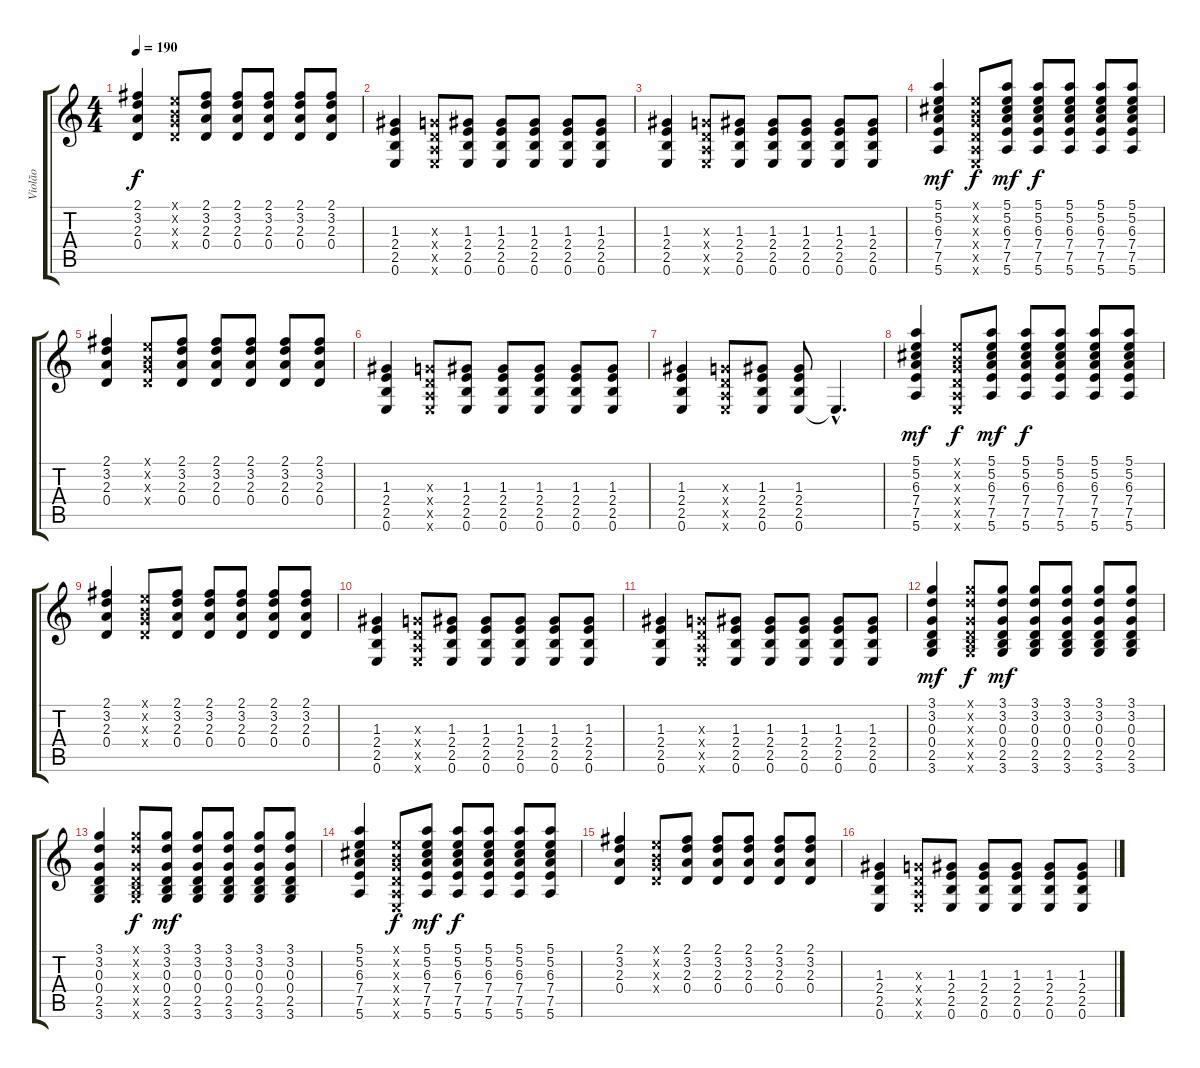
\track ("Violão" "Violão") {instrument acousticguitarsteel}
\staff {score tabs}
\tuning (E4 B3 G3 D3 A2 E2) {hide}
\ts (4 4)
\tempo 190
\clef g2
\ks c
(2.1 3.2 2.3 0.4).4{dy f} (0.1{x} 0.2{x} 0.3{x} 0.4{x}).8 (2.1 3.2 2.3 0.4).8 (2.1 3.2 2.3 0.4).8 (2.1 3.2 2.3 0.4).8 (2.1 3.2 2.3 0.4).8 (2.1 3.2 2.3 0.4).8 |
(1.3 2.4 2.5 0.6).4 (0.3{x} 0.4{x} 0.5{x} 0.6{x}).8 (1.3 2.4 2.5 0.6).8 (1.3 2.4 2.5 0.6).8 (1.3 2.4 2.5 0.6).8 (1.3 2.4 2.5 0.6).8 (1.3 2.4 2.5 0.6).8 |
(1.3 2.4 2.5 0.6).4 (0.3{x} 0.4{x} 0.5{x} 0.6{x}).8 (1.3 2.4 2.5 0.6).8 (1.3 2.4 2.5 0.6).8 (1.3 2.4 2.5 0.6).8 (1.3 2.4 2.5 0.6).8 (1.3 2.4 2.5 0.6).8 |
(5.1 5.2 6.3 7.4 7.5 5.6).4{dy mf} (0.1{x} 0.2{x} 0.3{x} 0.4{x} 0.5{x} 0.6{x}).8{dy f} (5.1 5.2 6.3 7.4 7.5 5.6).8{dy mf} (5.1 5.2 6.3 7.4 7.5 5.6).8{dy f} (5.1 5.2 6.3 7.4 7.5 5.6).8 (5.1 5.2 6.3 7.4 7.5 5.6).8 (5.1 5.2 6.3 7.4 7.5 5.6).8 |
(2.1 3.2 2.3 0.4).4 (0.1{x} 0.2{x} 0.3{x} 0.4{x}).8 (2.1 3.2 2.3 0.4).8 (2.1 3.2 2.3 0.4).8 (2.1 3.2 2.3 0.4).8 (2.1 3.2 2.3 0.4).8 (2.1 3.2 2.3 0.4).8 |
(1.3 2.4 2.5 0.6).4 (0.3{x} 0.4{x} 0.5{x} 0.6{x}).8 (1.3 2.4 2.5 0.6).8 (1.3 2.4 2.5 0.6).8 (1.3 2.4 2.5 0.6).8 (1.3 2.4 2.5 0.6).8 (1.3 2.4 2.5 0.6).8 |
(1.3 2.4 2.5 0.6).4 (0.3{x} 0.4{x} 0.5{x} 0.6{x}).8 (1.3 2.4 2.5 0.6).8 (1.3 2.4 2.5 0.6).8 0.6{hac t}.4{d} |
(5.1 5.2 6.3 7.4 7.5 5.6).4{dy mf} (0.1{x} 0.2{x} 0.3{x} 0.4{x} 0.5{x} 0.6{x}).8{dy f} (5.1 5.2 6.3 7.4 7.5 5.6).8{dy mf} (5.1 5.2 6.3 7.4 7.5 5.6).8{dy f} (5.1 5.2 6.3 7.4 7.5 5.6).8 (5.1 5.2 6.3 7.4 7.5 5.6).8 (5.1 5.2 6.3 7.4 7.5 5.6).8 |
(2.1 3.2 2.3 0.4).4 (0.1{x} 0.2{x} 0.3{x} 0.4{x}).8 (2.1 3.2 2.3 0.4).8 (2.1 3.2 2.3 0.4).8 (2.1 3.2 2.3 0.4).8 (2.1 3.2 2.3 0.4).8 (2.1 3.2 2.3 0.4).8 |
(1.3 2.4 2.5 0.6).4 (0.3{x} 0.4{x} 0.5{x} 0.6{x}).8 (1.3 2.4 2.5 0.6).8 (1.3 2.4 2.5 0.6).8 (1.3 2.4 2.5 0.6).8 (1.3 2.4 2.5 0.6).8 (1.3 2.4 2.5 0.6).8 |
(1.3 2.4 2.5 0.6).4 (0.3{x} 0.4{x} 0.5{x} 0.6{x}).8 (1.3 2.4 2.5 0.6).8 (1.3 2.4 2.5 0.6).8 (1.3 2.4 2.5 0.6).8 (1.3 2.4 2.5 0.6).8 (1.3 2.4 2.5 0.6).8 |
(3.1 3.2 0.3 0.4 2.5 3.6).4{dy mf} (3.1{x} 3.2{x} 0.3{x} 0.4{x} 2.5{x} 3.6{x}).8{dy f} (3.1 3.2 0.3 0.4 2.5 3.6).8{dy mf} (3.1 3.2 0.3 0.4 2.5 3.6).8 (3.1 3.2 0.3 0.4 2.5 3.6).8 (3.1 3.2 0.3 0.4 2.5 3.6).8 (3.1 3.2 0.3 0.4 2.5 3.6).8 |
(3.1 3.2 0.3 0.4 2.5 3.6).4 (3.1{x} 3.2{x} 0.3{x} 0.4{x} 2.5{x} 3.6{x}).8{dy f} (3.1 3.2 0.3 0.4 2.5 3.6).8{dy mf} (3.1 3.2 0.3 0.4 2.5 3.6).8 (3.1 3.2 0.3 0.4 2.5 3.6).8 (3.1 3.2 0.3 0.4 2.5 3.6).8 (3.1 3.2 0.3 0.4 2.5 3.6).8 |
(5.1 5.2 6.3 7.4 7.5 5.6).4 (0.1{x} 0.2{x} 0.3{x} 0.4{x} 0.5{x} 0.6{x}).8{dy f} (5.1 5.2 6.3 7.4 7.5 5.6).8{dy mf} (5.1 5.2 6.3 7.4 7.5 5.6).8{dy f} (5.1 5.2 6.3 7.4 7.5 5.6).8 (5.1 5.2 6.3 7.4 7.5 5.6).8 (5.1 5.2 6.3 7.4 7.5 5.6).8 |
(2.1 3.2 2.3 0.4).4 (0.1{x} 0.2{x} 0.3{x} 0.4{x}).8 (2.1 3.2 2.3 0.4).8 (2.1 3.2 2.3 0.4).8 (2.1 3.2 2.3 0.4).8 (2.1 3.2 2.3 0.4).8 (2.1 3.2 2.3 0.4).8 |
(1.3 2.4 2.5 0.6).4 (0.3{x} 0.4{x} 0.5{x} 0.6{x}).8 (1.3 2.4 2.5 0.6).8 (1.3 2.4 2.5 0.6).8 (1.3 2.4 2.5 0.6).8 (1.3 2.4 2.5 0.6).8 (1.3 2.4 2.5 0.6).8
